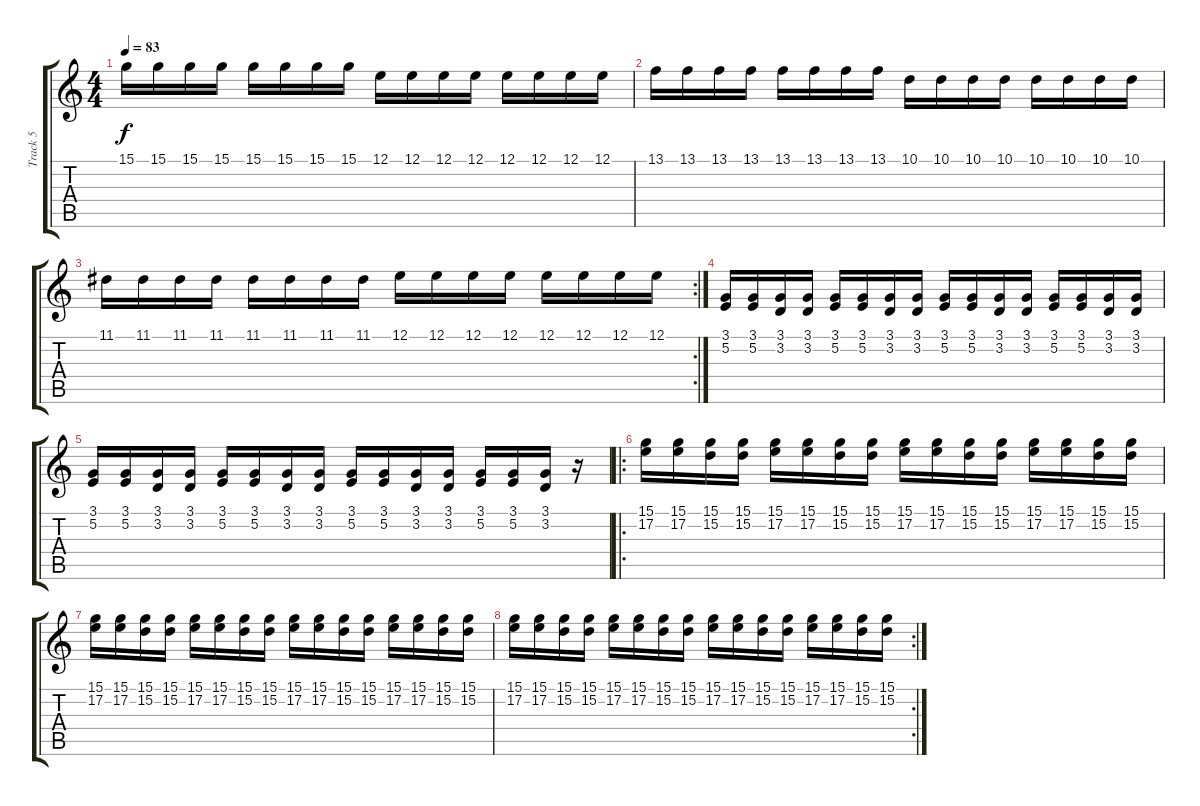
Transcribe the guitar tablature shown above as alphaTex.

\track ("Track 5" "Track 5") {instrument lead2sawtooth}
\staff {score tabs}
\tuning (E4 B3 G3 D3 A2 E2) {hide}
\ts (4 4)
\tempo 83
\clef g2
\ks c
15.1.16{dy f} 15.1.16 15.1.16 15.1.16 15.1.16 15.1.16 15.1.16 15.1.16 12.1.16 12.1.16 12.1.16 12.1.16 12.1.16 12.1.16 12.1.16 12.1.16 |
13.1.16 13.1.16 13.1.16 13.1.16 13.1.16 13.1.16 13.1.16 13.1.16 10.1.16 10.1.16 10.1.16 10.1.16 10.1.16 10.1.16 10.1.16 10.1.16 |
\rc 2
11.1.16 11.1.16 11.1.16 11.1.16 11.1.16 11.1.16 11.1.16 11.1.16 12.1.16 12.1.16 12.1.16 12.1.16 12.1.16 12.1.16 12.1.16 12.1.16 |
(3.1 5.2).16 (3.1 5.2).16 (3.1 3.2).16 (3.1 3.2).16 (3.1 5.2).16 (3.1 5.2).16 (3.1 3.2).16 (3.1 3.2).16 (3.1 5.2).16 (3.1 5.2).16 (3.1 3.2).16 (3.1 3.2).16 (3.1 5.2).16 (3.1 5.2).16 (3.1 3.2).16 (3.1 3.2).16 |
(3.1 5.2).16 (3.1 5.2).16 (3.1 3.2).16 (3.1 3.2).16 (3.1 5.2).16 (3.1 5.2).16 (3.1 3.2).16 (3.1 3.2).16 (3.1 5.2).16 (3.1 5.2).16 (3.1 3.2).16 (3.1 3.2).16 (3.1 5.2).16 (3.1 5.2).16 (3.1 3.2).16 r.16 |
\ro
(15.1 17.2).16 (15.1 17.2).16 (15.1 15.2).16 (15.1 15.2).16 (15.1 17.2).16 (15.1 17.2).16 (15.1 15.2).16 (15.1 15.2).16 (15.1 17.2).16 (15.1 17.2).16 (15.1 15.2).16 (15.1 15.2).16 (15.1 17.2).16 (15.1 17.2).16 (15.1 15.2).16 (15.1 15.2).16 |
(15.1 17.2).16 (15.1 17.2).16 (15.1 15.2).16 (15.1 15.2).16 (15.1 17.2).16 (15.1 17.2).16 (15.1 15.2).16 (15.1 15.2).16 (15.1 17.2).16 (15.1 17.2).16 (15.1 15.2).16 (15.1 15.2).16 (15.1 17.2).16 (15.1 17.2).16 (15.1 15.2).16 (15.1 15.2).16 |
\rc 2
(15.1 17.2).16 (15.1 17.2).16 (15.1 15.2).16 (15.1 15.2).16 (15.1 17.2).16 (15.1 17.2).16 (15.1 15.2).16 (15.1 15.2).16 (15.1 17.2).16 (15.1 17.2).16 (15.1 15.2).16 (15.1 15.2).16 (15.1 17.2).16 (15.1 17.2).16 (15.1 15.2).16 (15.1 15.2).16
